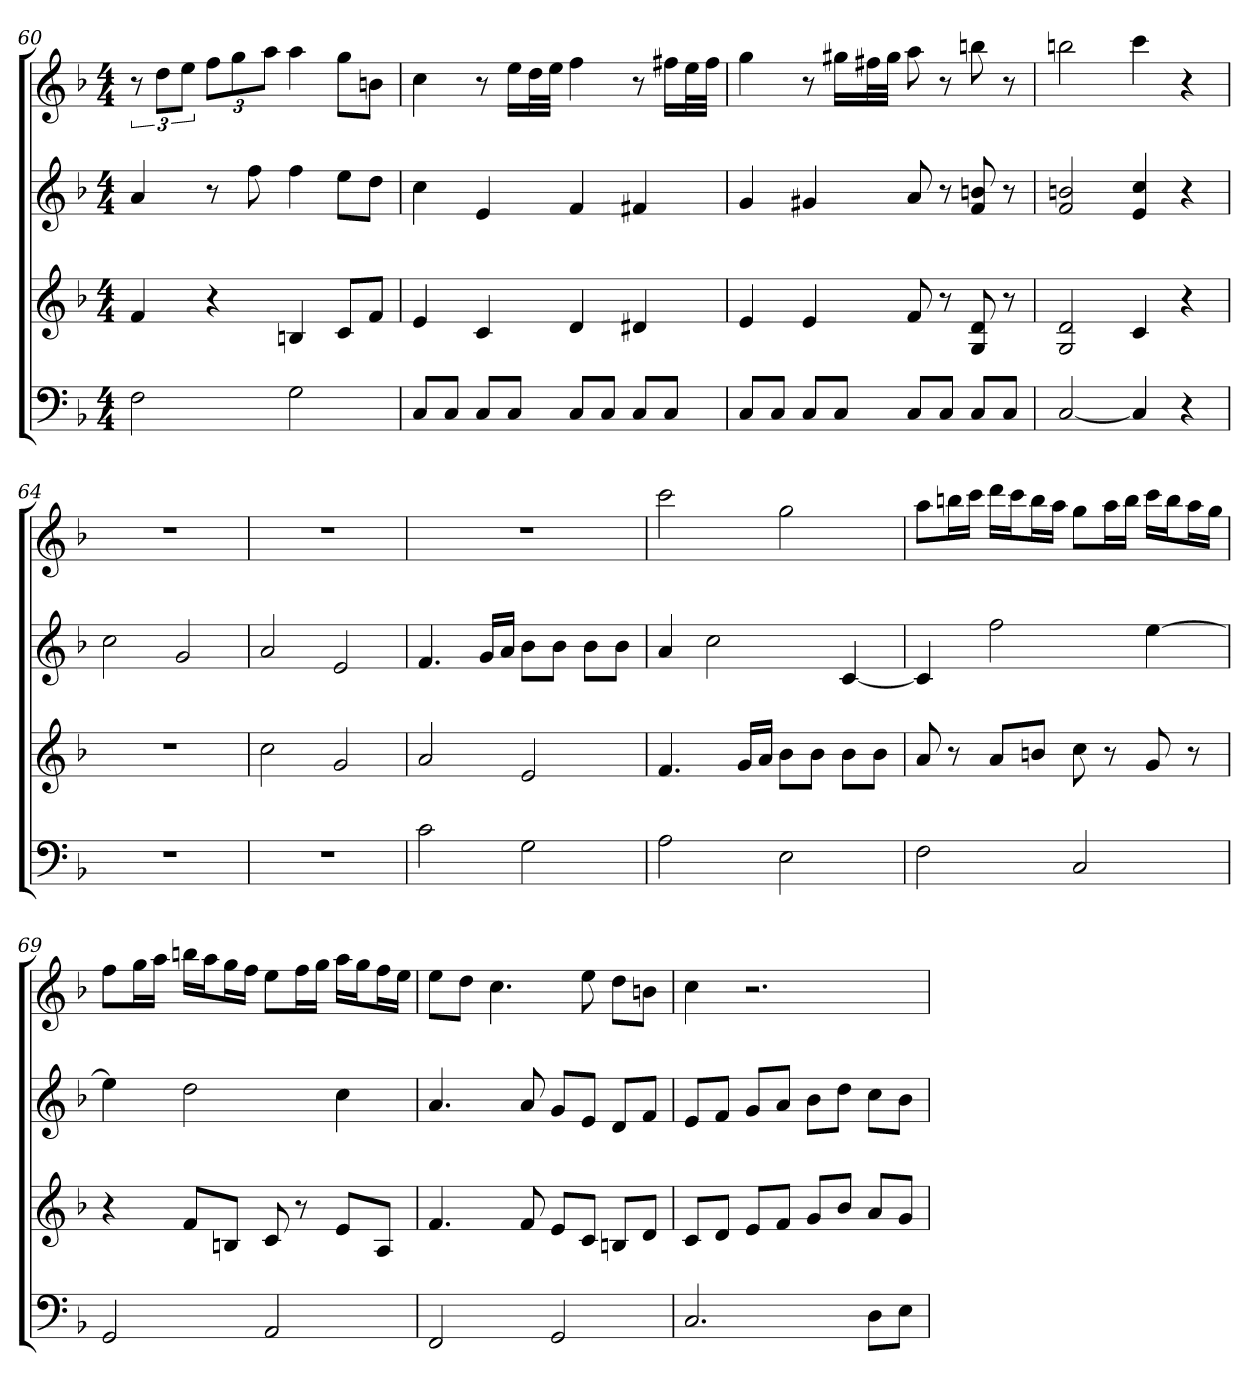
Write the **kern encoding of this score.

**kern	**kern	**kern	**kern
*part4	*part3	*part2	*part1
*staff4	*staff3	*staff2	*staff1
*k[b-]	*k[b-]	*k[b-]	*k[b-]
*F:	*F:	*F:	*F:
*M4/4	*M4/4	*M4/4	*M4/4
=60	=60	=60	=60
2F	4f	4a	12r
.	.	.	12ddL
.	.	.	12eeJ
.	4r	8r	12ffL
.	.	.	12gg
.	.	8ff	.
.	.	.	12aaJ
2G	4Bn	4ff	4aa
.	8cL	8eeL	8ggL
.	8fJ	8ddJ	8bnJ
=61	=61	=61	=61
8CL	4e	4cc	4cc
8CJ	.	.	.
8CL	4c	4e	8r
8CJ	.	.	16eeLL
.	.	.	32ddL
.	.	.	32eeJJJ
8CL	4d	4f	4ff
8CJ	.	.	.
8CL	4d#X	4f#X	8r
8CJ	.	.	16ff#XLL
.	.	.	32eeL
.	.	.	32ff#JJJ
=62	=62	=62	=62
8CL	4e	4g	4gg
8CJ	.	.	.
8CL	4e	4g#X	8r
8CJ	.	.	16gg#XLL
.	.	.	32ff#XL
.	.	.	32gg#JJJ
8CL	8f	8a	8aa
8CJ	8r	8r	8r
8CL	8G 8d	8f 8bn	8bbn
8CJ	8r	8r	8r
=63	=63	=63	=63
[2C	2G 2d	2f 2bn	2bbn
4C]	4c	4e 4cc	4ccc
4r	4r	4r	4r
=64	=64	=64	=64
1r	1r	2cc	1r
.	.	2g	.
=65	=65	=65	=65
1r	2cc	2a	1r
.	2g	2e	.
=66	=66	=66	=66
2c	2a	4.f	1r
.	.	16gLL	.
.	.	16aJJ	.
2G	2e	8b-L	.
.	.	8b-J	.
.	.	8b-L	.
.	.	8b-J	.
=67	=67	=67	=67
2A	4.f	4a	2ccc
.	.	2cc	.
.	16gLL	.	.
.	16aJJ	.	.
2E	8b-L	.	2gg
.	8b-J	.	.
.	8b-L	[4c	.
.	8b-J	.	.
=68	=68	=68	=68
2F	8a	4c]	8aaL
.	8r	.	16bbnL
.	.	.	16cccJJ
.	8aL	2ff	16dddLL
.	.	.	16cccJ
.	8bnJ	.	16bbL
.	.	.	16aaJJ
2C	8cc	.	8ggL
.	8r	.	16aaL
.	.	.	16bbJJ
.	8g	[4ee	16cccLL
.	.	.	16bbJ
.	8r	.	16aaL
.	.	.	16ggJJ
=69	=69	=69	=69
2GG	4r	4ee]	8ffL
.	.	.	16ggL
.	.	.	16aaJJ
.	8fL	2dd	16bbnLL
.	.	.	16aaJ
.	8BnJ	.	16ggL
.	.	.	16ffJJ
2AA	8c	.	8eeL
.	8r	.	16ffL
.	.	.	16ggJJ
.	8eL	4cc	16aaLL
.	.	.	16ggJ
.	8AJ	.	16ffL
.	.	.	16eeJJ
=70	=70	=70	=70
2FF	4.f	4.a	8eeL
.	.	.	8ddJ
.	.	.	4.cc
.	8f	8a	.
2GG	8eL	8gL	.
.	8cJ	8eJ	8ee
.	8BnL	8dL	8ddL
.	8dJ	8fJ	8bnJ
=71	=71	=71	=71
2.C	8cL	8eL	4cc
.	8dJ	8fJ	.
.	8eL	8gL	2.r
.	8fJ	8aJ	.
.	8gL	8b-L	.
.	8b-J	8ddJ	.
8DL	8aL	8ccL	.
8EJ	8gJ	8b-J	.
=	=	=	=
*-	*-	*-	*-
